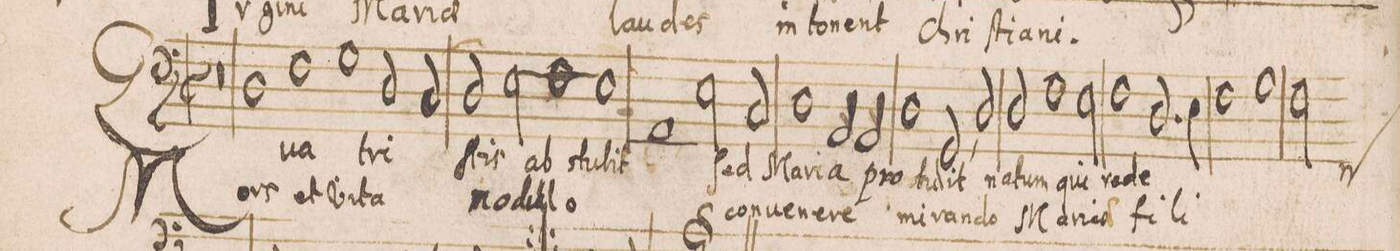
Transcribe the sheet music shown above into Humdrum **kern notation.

**kern	**text	**text
*I"BASVS	*	*
*clefF4	*	*
*k[]	*	*
*met(C|)	*	*
*M2/1	*	*
0r	.	.
=11-	=11-	=11-
1D	E-	Mors
1F	-ua	et
=12-	=12-	=12-
1G	tri-	Vi-
2D/	.	-ta
2C/	.	.
=13-	=13-	=13-
2D/	-ſtis	mo-
2E\	.	.
1F	ab-	.
=14-	=14-	=14-
1E	-stu-	-du-
1AA,<	-lit	-lo
=15-	=15-	=15-
2E\	ſed	con-
2C/	Ma-	-ue-
1D	-ri-	-ne-
=16-	=16-	=16-
2AA/	-a	-re
2AA/	pro-	mi-
1D	-tu-	-ran-
=17-	=17-	=17-
2GG,</	-lit	-do
2D/	na-	Ma-
2D/	-tum	-ri-
1F\	qui	-ae
=18-	=18-	=18-
2E\	.	.
1F	re-	fi-
=19-	=19-	=19-
2.D/	-de-	-li-
4E\	.	.
1F	.	.
=20-	=20-	=20-
1G	.	.
*custos:FF	*	*
2F\	.	.
*-	*-	*-
